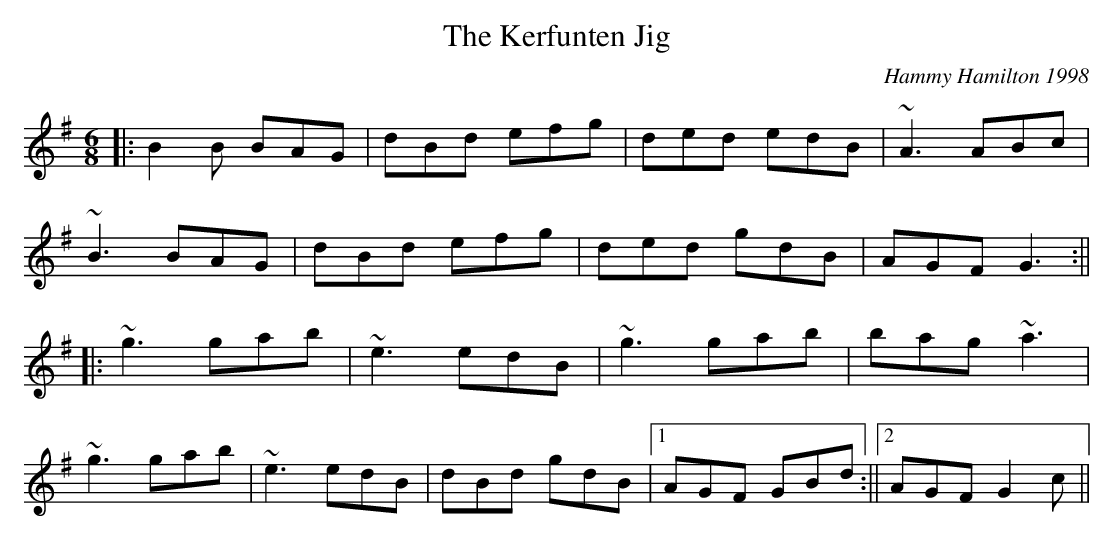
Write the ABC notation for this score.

X:1
T:Kerfunten Jig, The
C:Hammy Hamilton 1998
M:6/8
L:1/8
K:G
||:B2B BAG|dBd efg|ded edB|~A3 ABc|
~B3 BAG|dBd efg|ded gdB|AGF G3:||
||:~g3 gab|~e3 edB|~g3 gab|bag ~a3|
~g3 gab|~e3 edB|dBd gdB|1 AGF GBd:||2 AGF G2c||
